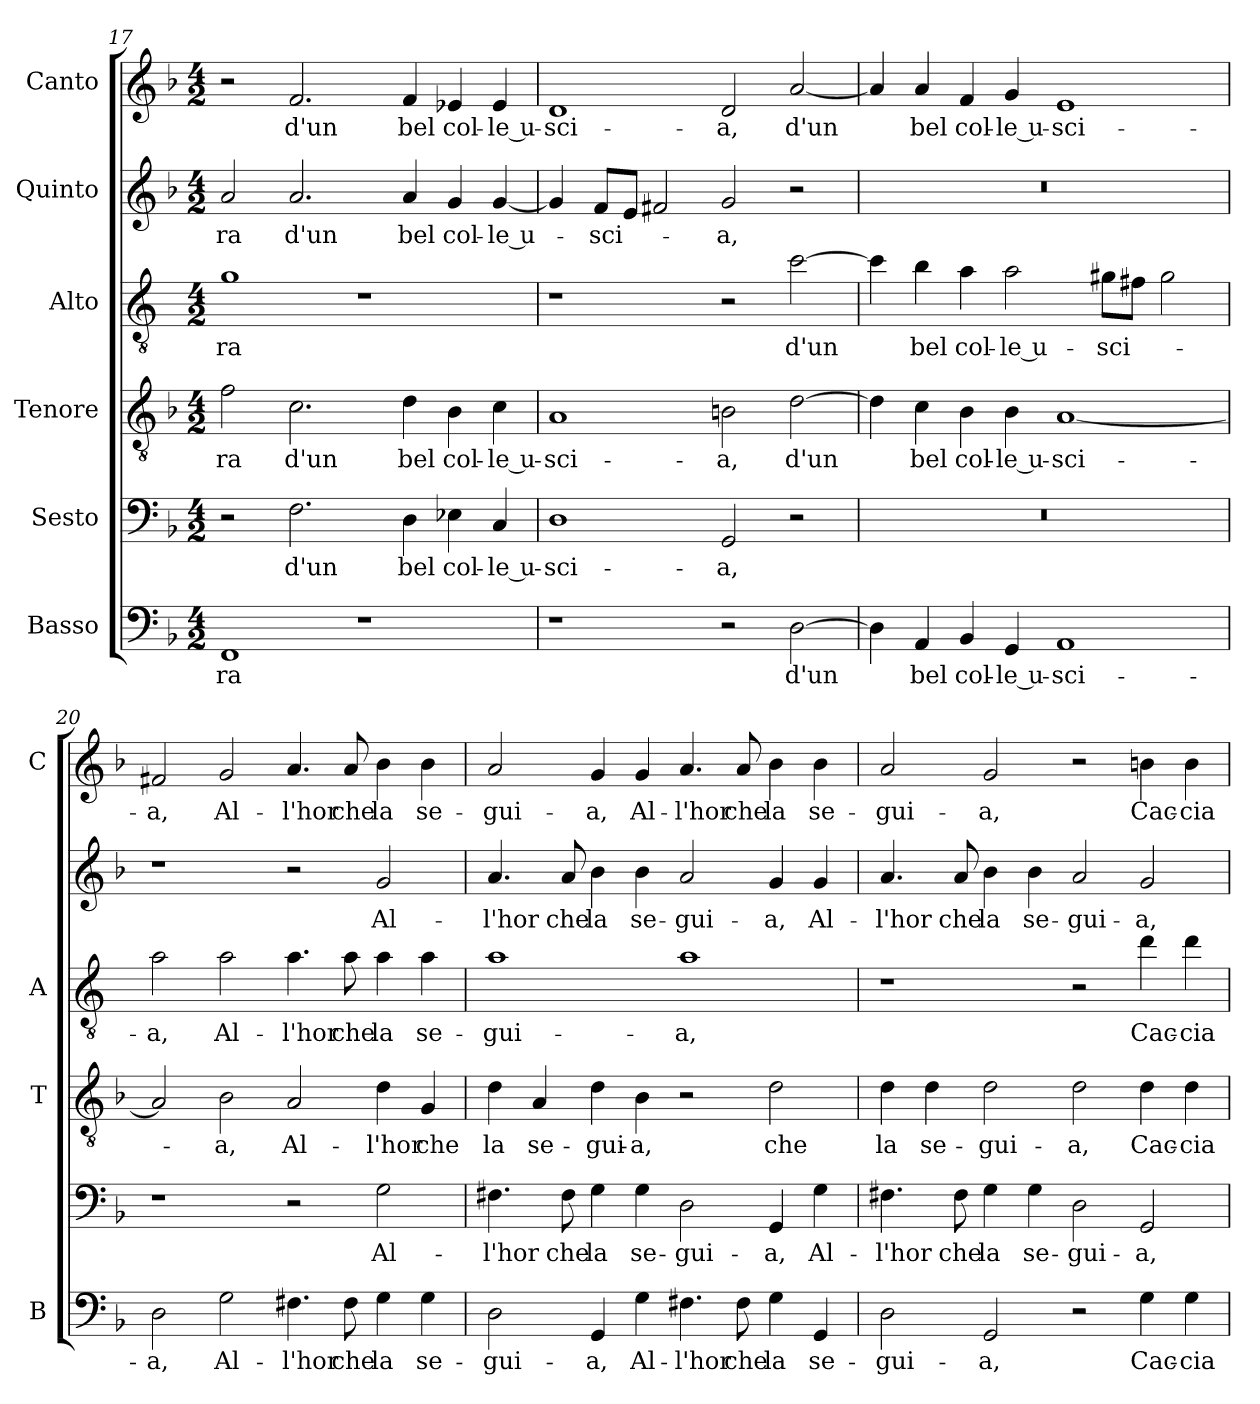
**kern	**text	**kern	**text	**kern	**text	**kern	**text	**kern	**text	**kern	**text
*part6	*part6	*part5	*part5	*part4	*part4	*part3	*part3	*part2	*part2	*part1	*part1
*staff6	*staff6	*staff5	*staff5	*staff4	*staff4	*staff3	*staff3	*staff2	*staff2	*staff1	*staff1
*I"Basso	*	*I"Sesto	*	*I"Tenore	*	*I"Alto	*	*I"Quinto	*	*I"Canto	*
*I'B	*	*	*	*I'T	*	*I'A	*	*	*	*I'C	*
*clefF4	*	*clefF4	*	*clefGv2	*	*clefGv2	*	*clefG2	*	*clefG2	*
*	*	*	*	*	*	*ITrd4c7	*	*	*	*	*
*k[b-]	*	*k[b-]	*	*k[b-]	*	*k[b-]	*	*k[b-]	*	*k[b-]	*
*F:	*	*F:	*	*F:	*	*F:	*	*F:	*	*F:	*
*M4/2	*	*M4/2	*	*M4/2	*	*M4/2	*	*M4/2	*	*M4/2	*
=17	=17	=17	=17	=17	=17	=17	=17	=17	=17	=17	=17
!	!LO:LY:b	!	!	!	!LO:LY:b	!	!LO:LY:b	!	!LO:LY:b	!	!
1FF	-ra	2r	.	2f\	-ra	1c	-ra	2a/	-ra	2r	.
!	!	!	!LO:LY:b	!	!LO:LY:b	!	!	!	!LO:LY:b	!	!LO:LY:b
.	.	2.F\	d'un	2.c\	d'un	.	.	2.a/	d'un	2.f/	d'un
1r	.	.	.	.	.	1r	.	.	.	.	.
!	!	!	!LO:LY:b	!	!LO:LY:b	!	!	!	!LO:LY:b	!	!LO:LY:b
.	.	4D\	bel	4d\	bel	.	.	4a/	bel	4f/	bel
!	!	!	!LO:LY:b	!	!LO:LY:b	!	!	!	!LO:LY:b	!	!LO:LY:b
.	.	4E-X\	col-	4B-\	col-	.	.	4g/	col-	4e-X/	col-
!	!	!	!LO:LY:b	!	!LO:LY:b	!	!	!	!LO:LY:b	!	!LO:LY:b
.	.	4C/	-le u-	4c\	-le u-	.	.	[4g/	-le u-	4e-/	-le u-
=18	=18	=18	=18	=18	=18	=18	=18	=18	=18	=18	=18
!	!	!	!LO:LY:b	!	!LO:LY:b	!	!	!	!	!	!LO:LY:b
1r	.	1D	-sci-	1A	-sci-	1r	.	4g/]	.	1d	-sci-
!	!	!	!	!	!	!	!	!	!LO:LY:b	!	!
.	.	.	.	.	.	.	.	8f/L	-sci-	.	.
.	.	.	.	.	.	.	.	8e/J	.	.	.
.	.	.	.	.	.	.	.	2f#X/	.	.	.
!	!	!	!LO:LY:b	!	!LO:LY:b	!	!	!	!LO:LY:b	!	!LO:LY:b
2r	.	2GG/	-a,	2Bn\	-a,	2r	.	2g/	-a,	2d/	-a,
!	!LO:LY:b	!	!	!	!LO:LY:b	!	!LO:LY:b	!	!	!	!LO:LY:b
[2D\	d'un	2r	.	[2d\	d'un	[2f\	d'un	2r	.	[2a/	d'un
=19	=19	=19	=19	=19	=19	=19	=19	=19	=19	=19	=19
4D\]	.	0r	.	4d\]	.	4f\]	.	0r	.	4a/]	.
!	!LO:LY:b	!	!	!	!LO:LY:b	!	!LO:LY:b	!	!	!	!LO:LY:b
4AA/	bel	.	.	4c\	bel	4e\	bel	.	.	4a/	bel
!	!LO:LY:b	!	!	!	!LO:LY:b	!	!LO:LY:b	!	!	!	!LO:LY:b
4BB-/	col-	.	.	4B-\	col-	4d\	col-	.	.	4f/	col-
!	!LO:LY:b	!	!	!	!LO:LY:b	!	!LO:LY:b	!	!	!	!LO:LY:b
4GG/	-le u-	.	.	4B-\	-le u-	2d\	-le u-	.	.	4g/	-le u-
!	!LO:LY:b	!	!	!	!LO:LY:b	!	!	!	!	!	!LO:LY:b
1AA	-sci-	.	.	[1A	-sci-	.	.	.	.	1e	-sci-
!	!	!	!	!	!	!	!LO:LY:b	!	!	!	!
.	.	.	.	.	.	8c#X\L	-sci-	.	.	.	.
.	.	.	.	.	.	8Bn\J	.	.	.	.	.
.	.	.	.	.	.	2c#\	.	.	.	.	.
!!LO:LB:g=z
=20	=20	=20	=20	=20	=20	=20	=20	=20	=20	=20	=20
!	!LO:LY:b	!	!	!	!	!	!LO:LY:b	!	!	!	!LO:LY:b
2D\	-a,	1r	.	2A/]	.	2d\	-a,	1r	.	2f#X/	-a,
!	!LO:LY:b	!	!	!	!LO:LY:b	!	!LO:LY:b	!	!	!	!LO:LY:b
2G\	Al-	.	.	2B-\	-a,	2d\	Al-	.	.	2g/	Al-
!	!LO:LY:b	!	!	!	!LO:LY:b	!	!LO:LY:b	!	!	!	!LO:LY:b
4.F#X\	-l'hor	2r	.	2A/	Al-	4.d\	-l'hor	2r	.	4.a/	-l'hor
!	!LO:LY:b	!	!	!	!	!	!LO:LY:b	!	!	!	!LO:LY:b
8F#\	che	.	.	.	.	8d\	che	.	.	8a/	che
!	!LO:LY:b	!	!LO:LY:b	!	!LO:LY:b	!	!LO:LY:b	!	!LO:LY:b	!	!LO:LY:b
4G\	la	2G\	Al-	4d\	-l'hor	4d\	la	2g/	Al-	4b-\	la
!	!LO:LY:b	!	!	!	!LO:LY:b	!	!LO:LY:b	!	!	!	!LO:LY:b
4G\	se-	.	.	4G/	che	4d\	se-	.	.	4b-\	se-
=21	=21	=21	=21	=21	=21	=21	=21	=21	=21	=21	=21
!	!LO:LY:b	!	!LO:LY:b	!	!LO:LY:b	!	!LO:LY:b	!	!LO:LY:b	!	!LO:LY:b
2D\	-gui-	4.F#X\	-l'hor	4d\	la	1d	-gui-	4.a/	-l'hor	2a/	-gui-
!	!	!	!	!	!LO:LY:b	!	!	!	!	!	!
.	.	.	.	4A/	se-	.	.	.	.	.	.
!	!	!	!LO:LY:b	!	!	!	!	!	!LO:LY:b	!	!
.	.	8F#\	che	.	.	.	.	8a/	che	.	.
!	!LO:LY:b	!	!LO:LY:b	!	!LO:LY:b	!	!	!	!LO:LY:b	!	!LO:LY:b
4GG/	-a,	4G\	la	4d\	-gui-	.	.	4b-\	la	4g/	-a,
!	!LO:LY:b	!	!LO:LY:b	!	!LO:LY:b	!	!	!	!LO:LY:b	!	!LO:LY:b
4G\	Al-	4G\	se-	4B-\	-a,	.	.	4b-\	se-	4g/	Al-
!	!LO:LY:b	!	!LO:LY:b	!	!	!	!LO:LY:b	!	!LO:LY:b	!	!LO:LY:b
4.F#X\	-l'hor	2D\	-gui-	2r	.	1d	-a,	2a/	-gui-	4.a/	-l'hor
!	!LO:LY:b	!	!	!	!	!	!	!	!	!	!LO:LY:b
8F#\	che	.	.	.	.	.	.	.	.	8a/	che
!	!LO:LY:b	!	!LO:LY:b	!	!LO:LY:b	!	!	!	!LO:LY:b	!	!LO:LY:b
4G\	la	4GG/	-a,	2d\	che	.	.	4g/	-a,	4b-\	la
!	!LO:LY:b	!	!LO:LY:b	!	!	!	!	!	!LO:LY:b	!	!LO:LY:b
4GG/	se-	4G\	Al-	.	.	.	.	4g/	Al-	4b-\	se-
=22	=22	=22	=22	=22	=22	=22	=22	=22	=22	=22	=22
!	!LO:LY:b	!	!LO:LY:b	!	!LO:LY:b	!	!	!	!LO:LY:b	!	!LO:LY:b
2D\	-gui-	4.F#X\	-l'hor	4d\	la	1r	.	4.a/	-l'hor	2a/	-gui-
!	!	!	!	!	!LO:LY:b	!	!	!	!	!	!
.	.	.	.	4d\	se-	.	.	.	.	.	.
!	!	!	!LO:LY:b	!	!	!	!	!	!LO:LY:b	!	!
.	.	8F#\	che	.	.	.	.	8a/	che	.	.
!	!LO:LY:b	!	!LO:LY:b	!	!LO:LY:b	!	!	!	!LO:LY:b	!	!LO:LY:b
2GG/	-a,	4G\	la	2d\	-gui-	.	.	4b-\	la	2g/	-a,
!	!	!	!LO:LY:b	!	!	!	!	!	!LO:LY:b	!	!
.	.	4G\	se-	.	.	.	.	4b-\	se-	.	.
!	!	!	!LO:LY:b	!	!LO:LY:b	!	!	!	!LO:LY:b	!	!
2r	.	2D\	-gui-	2d\	-a,	2r	.	2a/	-gui-	2r	.
!	!LO:LY:b	!	!LO:LY:b	!	!LO:LY:b	!	!LO:LY:b	!	!LO:LY:b	!	!LO:LY:b
4G\	Cac-	2GG/	-a,	4d\	Cac-	4g\	Cac-	2g/	-a,	4bn\	Cac-
!	!LO:LY:b	!	!	!	!LO:LY:b	!	!LO:LY:b	!	!	!	!LO:LY:b
4G\	-cia-	.	.	4d\	-cia-	4g\	-cia-	.	.	4b\	-cia-
=	=	=	=	=	=	=	=	=	=	=	=
*-	*-	*-	*-	*-	*-	*-	*-	*-	*-	*-	*-
